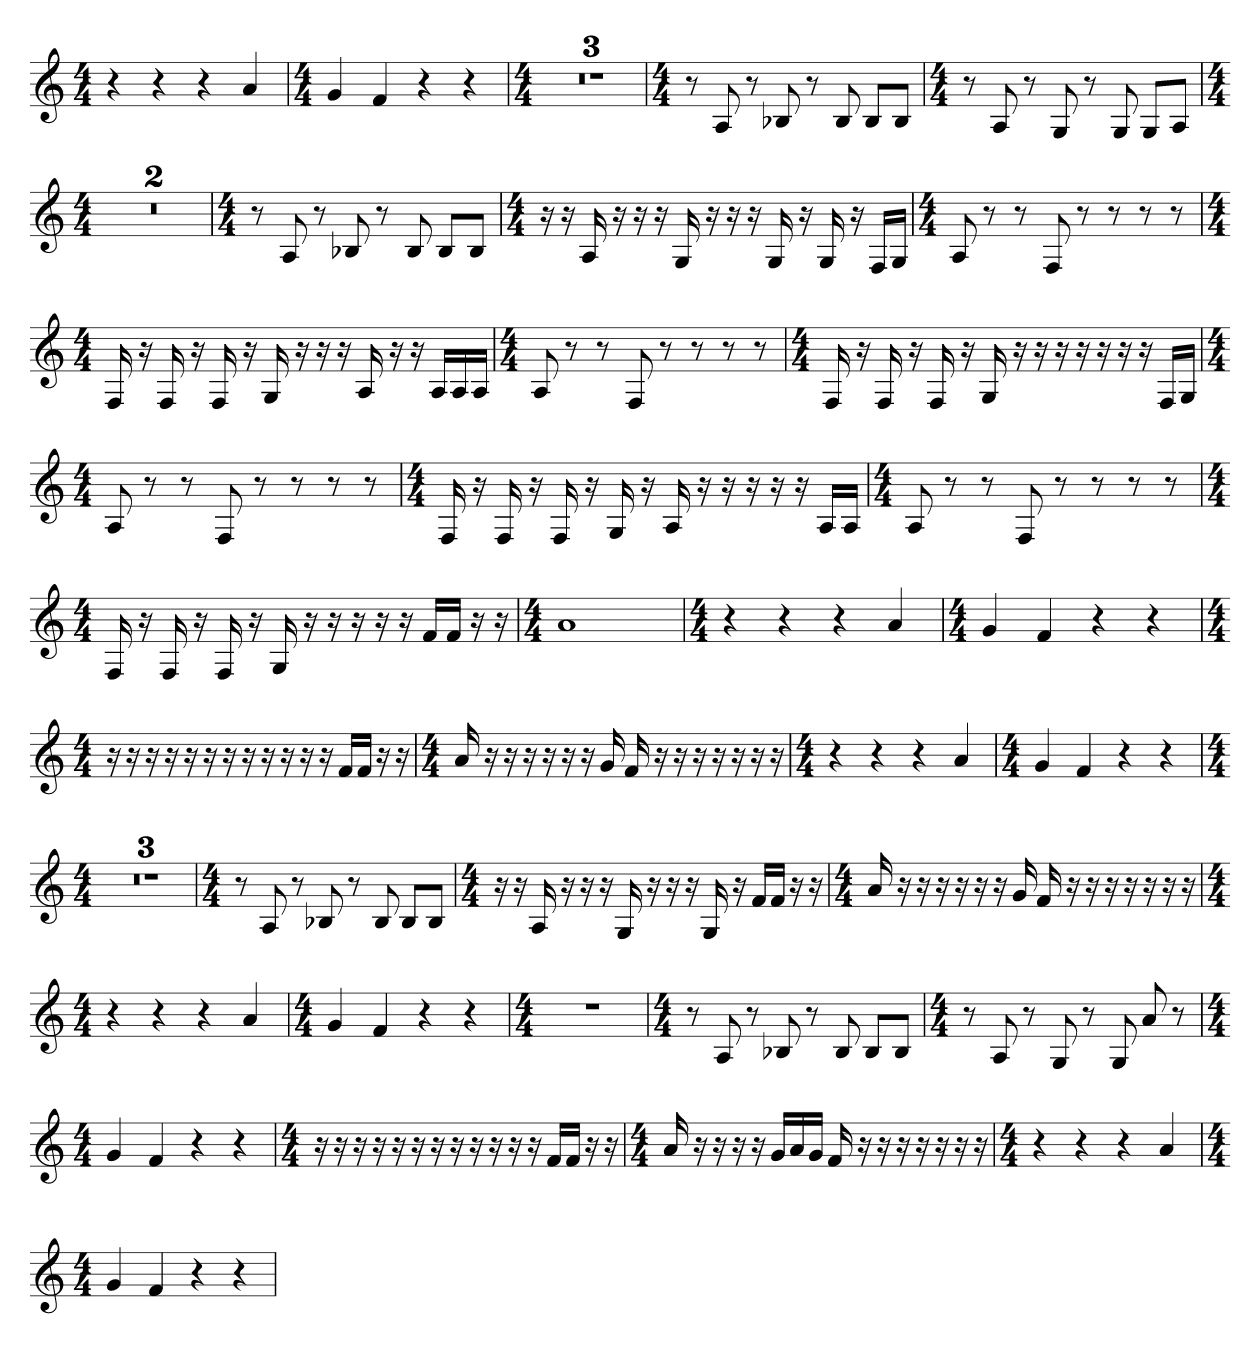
**kern
*part1
*staff1
*M4/4
=
4r
4r
4r
4a
=
*M4/4
4g
4f
4r
4r
=
*M4/4
1r
=
*M4/4
1r
=
*M4/4
1r
=
*M4/4
8r
8A
8r
8B-X
8r
8B-
8B-L
8B-J
=
*M4/4
8r
8A
8r
8G
8r
8G
8GL
8AJ
=
*M4/4
1r
=
*M4/4
1r
=
*M4/4
8r
8A
8r
8B-X
8r
8B-
8B-L
8B-J
=
*M4/4
16r
16r
16A
16r
16r
16r
16G
16r
16r
16r
16G
16r
16G
16r
16FLL
16GJJ
=
*M4/4
8A
8r
8r
8F
8r
8r
8r
8r
=
*M4/4
16F
16r
16F
16r
16F
16r
16G
16r
16r
16r
16A
16r
16r
16ALL
16A
16AJJ
=
*M4/4
8A
8r
8r
8F
8r
8r
8r
8r
=
*M4/4
16F
16r
16F
16r
16F
16r
16G
16r
16r
16r
16r
16r
16r
16r
16FLL
16GJJ
=
*M4/4
8A
8r
8r
8F
8r
8r
8r
8r
=
*M4/4
16F
16r
16F
16r
16F
16r
16G
16r
16A
16r
16r
16r
16r
16r
16ALL
16AJJ
=
*M4/4
8A
8r
8r
8F
8r
8r
8r
8r
=
*M4/4
16F
16r
16F
16r
16F
16r
16G
16r
16r
16r
16r
16r
16fLL
16fJJ
16r
16r
=
*M4/4
1a
=
*M4/4
4r
4r
4r
4a
=
*M4/4
4g
4f
4r
4r
=
*M4/4
16r
16r
16r
16r
16r
16r
16r
16r
16r
16r
16r
16r
16fLL
16fJJ
16r
16r
=
*M4/4
16a
16r
16r
16r
16r
16r
16r
16g
16f
16r
16r
16r
16r
16r
16r
16r
=
*M4/4
4r
4r
4r
4a
=
*M4/4
4g
4f
4r
4r
=
*M4/4
1r
=
*M4/4
1r
=
*M4/4
1r
=
*M4/4
8r
8A
8r
8B-X
8r
8B-
8B-L
8B-J
=
*M4/4
16r
16r
16A
16r
16r
16r
16G
16r
16r
16r
16G
16r
16fLL
16fJJ
16r
16r
=
*M4/4
16a
16r
16r
16r
16r
16r
16r
16g
16f
16r
16r
16r
16r
16r
16r
16r
=
*M4/4
4r
4r
4r
4a
=
*M4/4
4g
4f
4r
4r
=
*M4/4
1r
=
*M4/4
8r
8A
8r
8B-X
8r
8B-
8B-L
8B-J
=
*M4/4
8r
8A
8r
8G
8r
8G
8a
8r
=
*M4/4
4g
4f
4r
4r
=
*M4/4
16r
16r
16r
16r
16r
16r
16r
16r
16r
16r
16r
16r
16fLL
16fJJ
16r
16r
=
*M4/4
16a
16r
16r
16r
16r
16gLL
16a
16gJJ
16f
16r
16r
16r
16r
16r
16r
16r
=
*M4/4
4r
4r
4r
4a
=
*M4/4
4g
4f
4r
4r
=
*-
